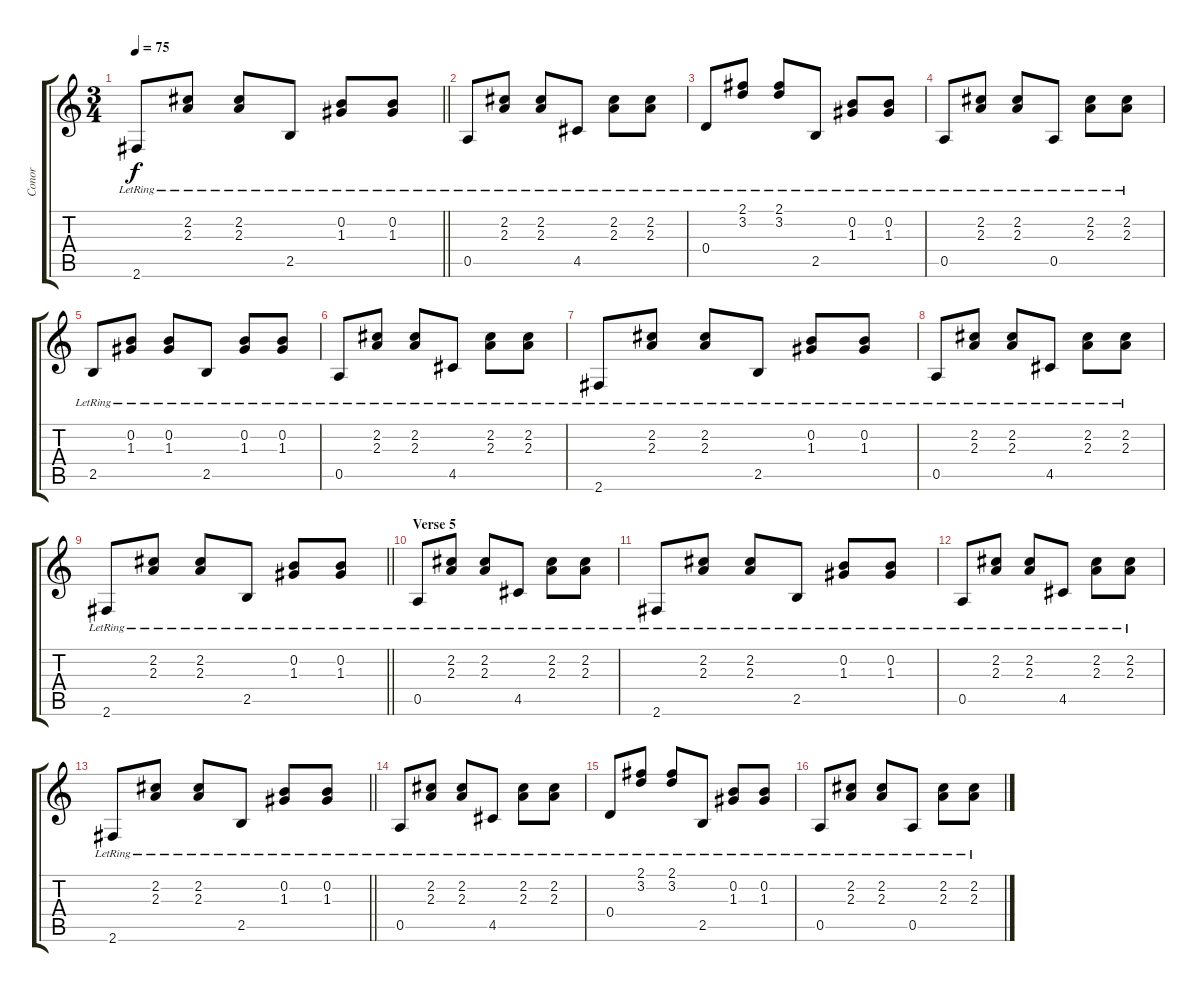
\track ("Conor" "Conor") {instrument acousticguitarsteel}
\staff {score tabs}
\tuning (E4 B3 G3 D3 A2 E2) {hide}
\ts (3 4)
\tempo 75
\clef g2
\barLineRight lightlight
\ks c
2.6{lr}.8{dy f} (2.2{lr} 2.3{lr}).8 (2.2{lr} 2.3{lr}).8 2.5{lr}.8 (0.2{lr} 1.3{lr}).8 (0.2{lr} 1.3{lr}).8 |
0.5{lr}.8 (2.2{lr} 2.3{lr}).8 (2.2{lr} 2.3{lr}).8 4.5{lr}.8 (2.2{lr} 2.3{lr}).8 (2.2{lr} 2.3{lr}).8 |
0.4{lr}.8 (2.1{lr} 3.2{lr}).8 (2.1{lr} 3.2{lr}).8 2.5{lr}.8 (0.2{lr} 1.3{lr}).8 (0.2{lr} 1.3{lr}).8 |
0.5{lr}.8 (2.2{lr} 2.3{lr}).8 (2.2{lr} 2.3{lr}).8 0.5{lr}.8 (2.2{lr} 2.3{lr}).8 (2.2{lr} 2.3{lr}).8 |
2.5{lr}.8 (0.2{lr} 1.3{lr}).8 (0.2{lr} 1.3{lr}).8 2.5{lr}.8 (0.2{lr} 1.3{lr}).8 (0.2{lr} 1.3{lr}).8 |
0.5{lr}.8 (2.2{lr} 2.3{lr}).8 (2.2{lr} 2.3{lr}).8 4.5{lr}.8 (2.2{lr} 2.3{lr}).8 (2.2{lr} 2.3{lr}).8 |
2.6{lr}.8 (2.2{lr} 2.3{lr}).8 (2.2{lr} 2.3{lr}).8 2.5{lr}.8 (0.2{lr} 1.3{lr}).8 (0.2{lr} 1.3{lr}).8 |
0.5{lr}.8 (2.2{lr} 2.3{lr}).8 (2.2{lr} 2.3{lr}).8 4.5{lr}.8 (2.2{lr} 2.3{lr}).8 (2.2{lr} 2.3{lr}).8 |
\barLineRight lightlight
2.6{lr}.8 (2.2{lr} 2.3{lr}).8 (2.2{lr} 2.3{lr}).8 2.5{lr}.8 (0.2{lr} 1.3{lr}).8 (0.2{lr} 1.3{lr}).8 |
\section ("" "Verse 5")
0.5{lr}.8 (2.2{lr} 2.3{lr}).8 (2.2{lr} 2.3{lr}).8 4.5{lr}.8 (2.2{lr} 2.3{lr}).8 (2.2{lr} 2.3{lr}).8 |
2.6{lr}.8 (2.2{lr} 2.3{lr}).8 (2.2{lr} 2.3{lr}).8 2.5{lr}.8 (0.2{lr} 1.3{lr}).8 (0.2{lr} 1.3{lr}).8 |
0.5{lr}.8 (2.2{lr} 2.3{lr}).8 (2.2{lr} 2.3{lr}).8 4.5{lr}.8 (2.2{lr} 2.3{lr}).8 (2.2{lr} 2.3{lr}).8 |
\barLineRight lightlight
2.6{lr}.8 (2.2{lr} 2.3{lr}).8 (2.2{lr} 2.3{lr}).8 2.5{lr}.8 (0.2{lr} 1.3{lr}).8 (0.2{lr} 1.3{lr}).8 |
0.5{lr}.8 (2.2{lr} 2.3{lr}).8 (2.2{lr} 2.3{lr}).8 4.5{lr}.8 (2.2{lr} 2.3{lr}).8 (2.2{lr} 2.3{lr}).8 |
0.4{lr}.8 (2.1{lr} 3.2{lr}).8 (2.1{lr} 3.2{lr}).8 2.5{lr}.8 (0.2{lr} 1.3{lr}).8 (0.2{lr} 1.3{lr}).8 |
0.5{lr}.8 (2.2{lr} 2.3{lr}).8 (2.2{lr} 2.3{lr}).8 0.5{lr}.8 (2.2{lr} 2.3{lr}).8 (2.2{lr} 2.3{lr}).8
